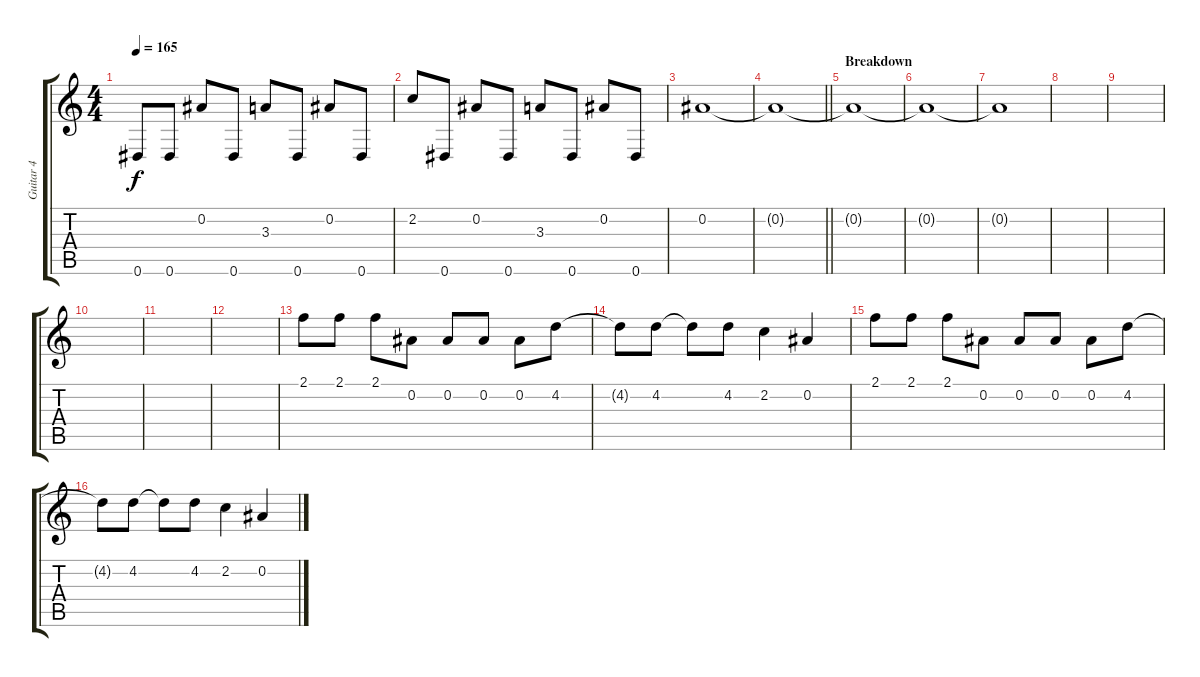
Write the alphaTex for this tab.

\track ("Guitar 4" "Guitar 4") {instrument overdrivenguitar}
\staff {score tabs}
\tuning (Eb4 Bb3 Gb3 Db3 Ab2 Eb2) {hide}
\ts (4 4)
\tempo 165
\clef g2
\ks c
0.6.8{dy f} 0.6.8 0.2.8 0.6.8 3.3.8 0.6.8 0.2.8 0.6.8 |
2.2.8 0.6.8 0.2.8 0.6.8 3.3.8 0.6.8 0.2.8 0.6.8 |
0.2.1 |
\barLineRight lightlight
0.2{t}.1 |
\section ("" "Breakdown")
0.2{t}.1 |
0.2{t}.1 |
0.2{t}.1 |
|
|
|
|
|
2.1.8{volume 16 instrument electricguitarclean} 2.1.8 2.1.8 0.2.8 0.2.8 0.2.8 0.2.8 4.2.8 |
4.2{t}.8 4.2.8 4.2{t}.8 4.2.8 2.2.4 0.2.4 |
2.1.8 2.1.8 2.1.8 0.2.8 0.2.8 0.2.8 0.2.8 4.2.8 |
4.2{t}.8 4.2.8 4.2{t}.8 4.2.8 2.2.4 0.2.4
